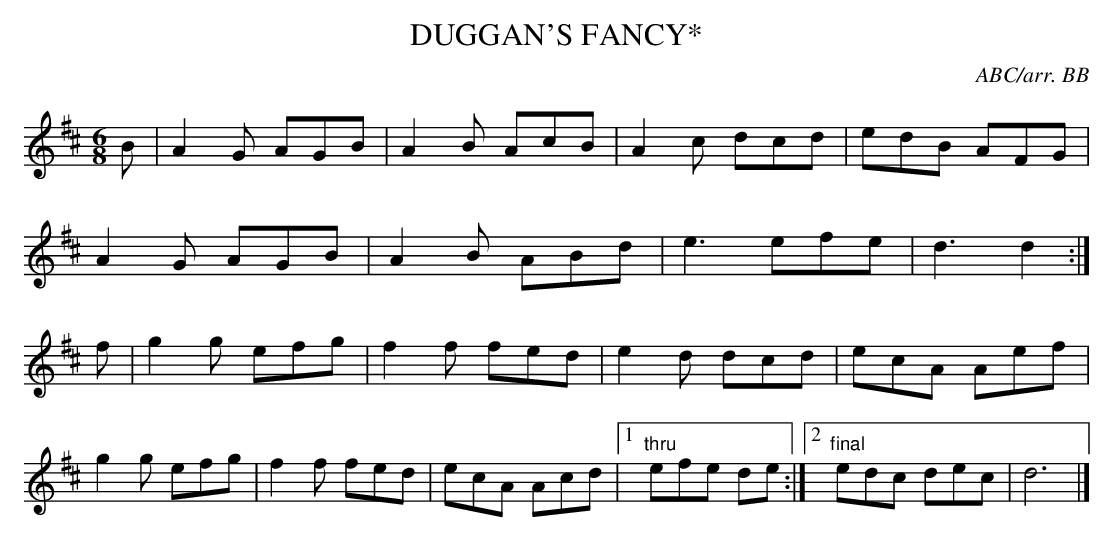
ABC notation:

X:1
T:DUGGAN'S FANCY*
C:ABC/arr. BB
L:1/8
M:6/8
K:D
B|A2G AGB|A2B AcB|A2c dcd|edB AFG|
A2G AGB|A2B ABd|e3 efe|d3 d2:|
f|g2g efg|f2f fed|e2d dcd|ecA Aef|
g2g efg|f2f fed|ecA Acd|1 "thru"efe de:|\
[2 "final"edc dec|d6|]
